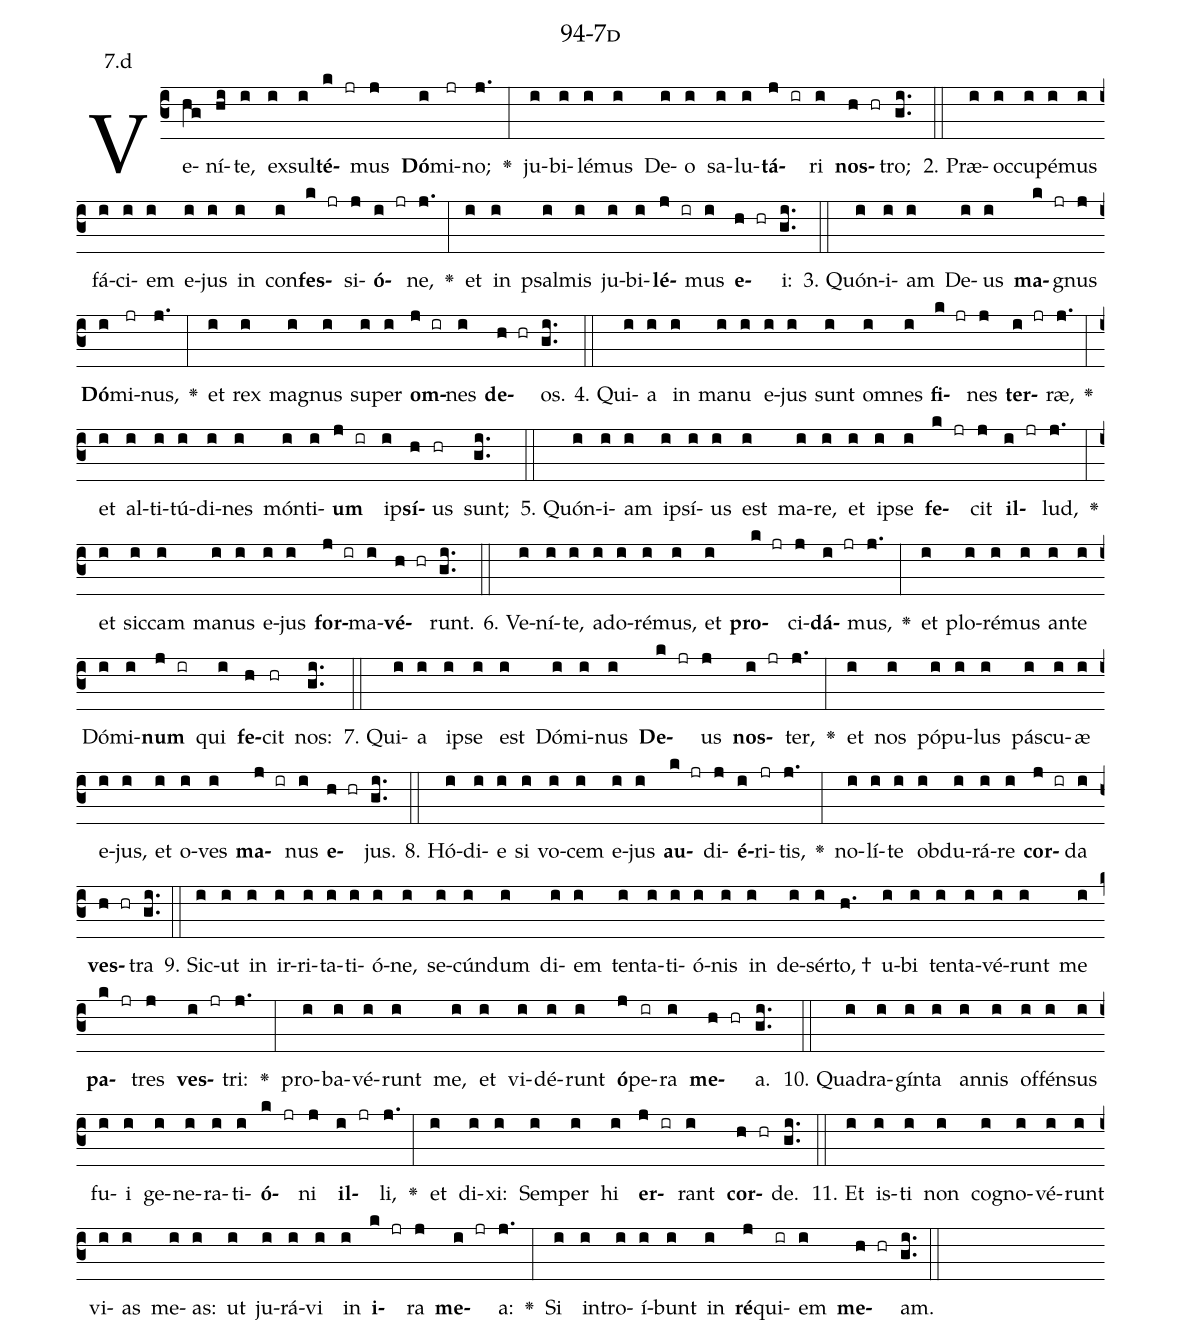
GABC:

name: 94-7d;
annotation: 7.d;
%%
(c3)Ve(hg)ní(hi)te,(i) ex(i)sul(i)<b>té</b>(k jr)mus(j) <b>Dó</b>(i)mi(jr)no;(j.) <v>\greheightstar</v>(:) ju(i)bi(i)lé(i)mus(i) De(i)o(i) sa(i)lu(i)<b>tá</b>(j ir)ri(i) <b>nos</b>(h hr)tro;(gi..) (::)
2. Præ(i)oc(i)cu(i)pé(i)mus(i) fá(i)ci(i)em(i) e(i)jus(i) in(i) con(i)<b>fes</b>(k jr)si(j)<b>ó</b>(i jr)ne,(j.) <v>\greheightstar</v>(:) et(i) in(i) psal(i)mis(i) ju(i)bi(i)<b>lé</b>(j ir)mus(i) <b>e</b>(h hr)i:(gi..) (::)
3. Quón(i)i(i)am(i) De(i)us(i) <b>ma</b>(k jr)gnus(j) <b>Dó</b>(i)mi(jr)nus,(j.) <v>\greheightstar</v>(:) et(i) rex(i) ma(i)gnus(i) su(i)per(i) <b>om</b>(j ir)nes(i) <b>de</b>(h hr)os.(gi..) (::)
4. Qui(i)a(i) in(i) ma(i)nu(i) e(i)jus(i) sunt(i) om(i)nes(i) <b>fi</b>(k jr)nes(j) <b>ter</b>(i jr)ræ,(j.) <v>\greheightstar</v>(:) et(i) al(i)ti(i)tú(i)di(i)nes(i) món(i)ti(i)<b>um</b>(j ir) ip(i)<b>sí</b>(h)us(hr) sunt;(gi..) (::)
5. Quón(i)i(i)am(i) ip(i)sí(i)us(i) est(i) ma(i)re,(i) et(i) ip(i)se(i) <b>fe</b>(k jr)cit(j) <b>il</b>(i jr)lud,(j.) <v>\greheightstar</v>(:) et(i) sic(i)cam(i) ma(i)nus(i) e(i)jus(i) <b>for</b>(j ir)ma(i)<b>vé</b>(h hr)runt.(gi..) (::)
6. Ve(i)ní(i)te,(i) ad(i)o(i)ré(i)mus,(i) et(i) <b>pro</b>(k jr)ci(j)<b>dá</b>(i jr)mus,(j.) <v>\greheightstar</v>(:) et(i) plo(i)ré(i)mus(i) an(i)te(i) Dó(i)mi(i)<b>num</b>(j ir) qui(i) <b>fe</b>(h)cit(hr) nos:(gi..) (::)
7. Qui(i)a(i) ip(i)se(i) est(i) Dó(i)mi(i)nus(i) <b>De</b>(k jr)us(j) <b>nos</b>(i jr)ter,(j.) <v>\greheightstar</v>(:) et(i) nos(i) pó(i)pu(i)lus(i) pás(i)cu(i)æ(i) e(i)jus,(i) et(i) o(i)ves(i) <b>ma</b>(j ir)nus(i) <b>e</b>(h hr)jus.(gi..) (::)
8. Hó(i)di(i)e(i) si(i) vo(i)cem(i) e(i)jus(i) <b>au</b>(k jr)di(j)<b>é</b>(i)ri(jr)tis,(j.) <v>\greheightstar</v>(:) no(i)lí(i)te(i) ob(i)du(i)rá(i)re(i) <b>cor</b>(j ir)da(i) <b>ves</b>(h hr)tra(gi..) (::)
9. Sic(i)ut(i) in(i) ir(i)ri(i)ta(i)ti(i)ó(i)ne,(i) se(i)cún(i)dum(i) di(i)em(i) ten(i)ta(i)ti(i)ó(i)nis(i) in(i) de(i)sér(i)to, †(h.) u(i)bi(i) ten(i)ta(i)vé(i)runt(i) me(i) <b>pa</b>(k jr)tres(j) <b>ves</b>(i jr)tri:(j.) <v>\greheightstar</v>(:) pro(i)ba(i)vé(i)runt(i) me,(i) et(i) vi(i)dé(i)runt(i) <b>ó</b>(j)pe(ir)ra(i) <b>me</b>(h hr)a.(gi..) (::)
10. Qua(i)dra(i)gín(i)ta(i) an(i)nis(i) of(i)fén(i)sus(i) fu(i)i(i) ge(i)ne(i)ra(i)ti(i)<b>ó</b>(k jr)ni(j) <b>il</b>(i jr)li,(j.) <v>\greheightstar</v>(:) et(i) di(i)xi:(i) Sem(i)per(i) hi(i) <b>er</b>(j ir)rant(i) <b>cor</b>(h hr)de.(gi..) (::)
11. Et(i) is(i)ti(i) non(i) co(i)gno(i)vé(i)runt(i) vi(i)as(i) me(i)as:(i) ut(i) ju(i)rá(i)vi(i) in(i) <b>i</b>(k jr)ra(j) <b>me</b>(i jr)a:(j.) <v>\greheightstar</v>(:) Si(i) in(i)tro(i)í(i)bunt(i) in(i) <b>ré</b>(j)qui(ir)em(i) <b>me</b>(h hr)am.(gi..) (::)
